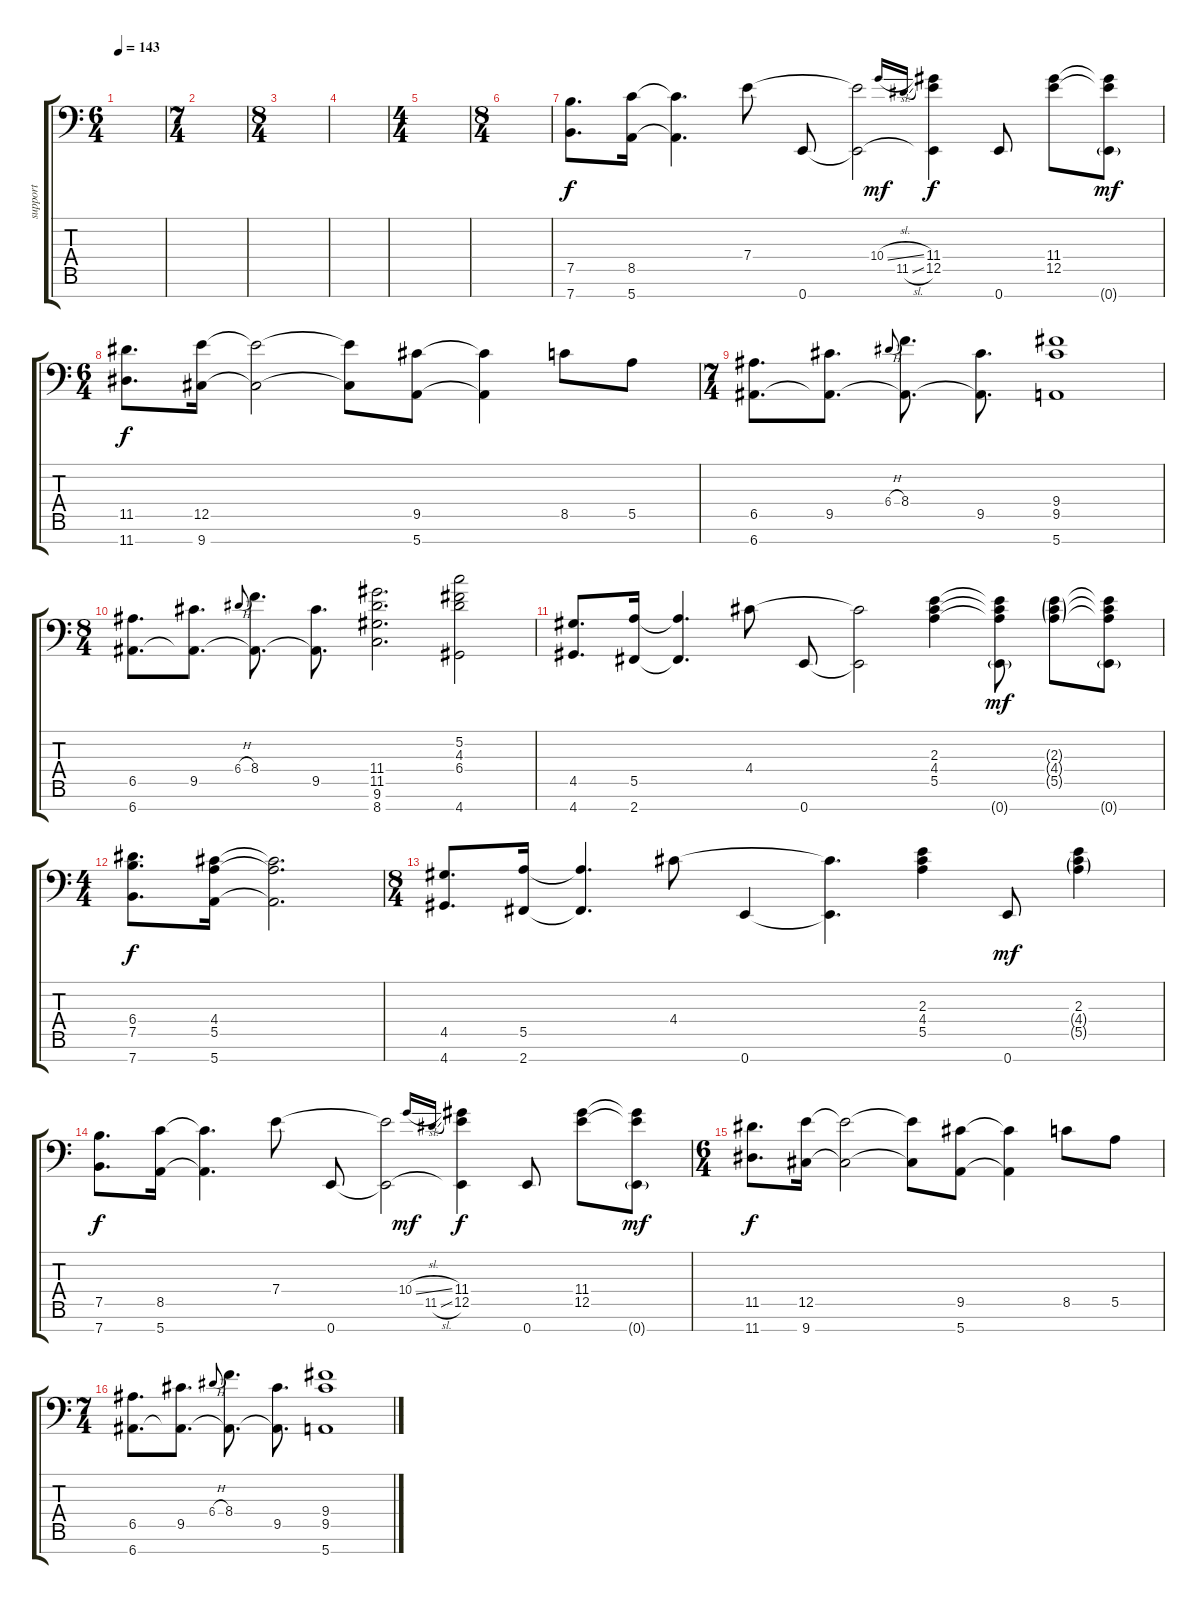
\track ("support" "support") {instrument overdrivenguitar}
\staff {score tabs}
\tuning (B3 G3 D3 A2 E2 B1 E1) {hide}
\ts (6 4)
\tempo 143
\clef f4
\ks c
|
\ts (7 4)
|
\ts (8 4)
|
|
\ts (4 4)
|
\ts (8 4)
|
(7.5 7.7).8{d dy f volume 11 instrument acousticguitarsteel} (8.5 5.7).16 (8.5{t} 5.7{t}).4{d} 7.4.8 0.7.8 (7.4{t} 0.7{t}).2 10.4{sl}.16{gr onbeat dy mf} 11.5{sl}.16{gr onbeat} (11.4 12.5 0.7{t}).4{dy f} 0.7.8 (11.4 12.5).8 (11.4{t} 12.5{t} 0.7{g}).8{dy mf} |
\ts (6 4)
(11.5 11.7).8{d dy f} (12.5 9.7).16 (12.5{t} 9.7{t}).2 (12.5{t} 9.7{t}).8 (9.5 5.7).8 (9.5{t} 5.7{t}).4 8.5.8 5.5.8 |
\ts (7 4)
(6.5 6.7).8{d} (9.5 6.7{t}).8{d} 6.4{h}.8{gr onbeat} (8.4 6.7{t}).8{d} (9.5 6.7{t}).8{d} (9.4 9.5 5.7).1 |
\ts (8 4)
(6.5 6.7).8{d} (9.5 6.7{t}).8{d} 6.4{h}.8{gr onbeat} (8.4 6.7{t}).8{d} (9.5 6.7{t}).8{d} (11.4 11.5 9.6 8.7).2{d} (5.2 4.3 6.4 4.7).2 |
(4.5 4.7).8{d} (5.5 2.7).16 (5.5{t} 2.7{t}).4{d} 4.4.8 0.7.8 (4.4{t} 0.7{t}).2 (2.3 4.4 5.5).4 (2.3{t} 4.4{t} 5.5{t} 0.7{g}).8{dy mf} (2.3{g} 4.4{g} 5.5{g}).8 (2.3{t} 4.4{t} 5.5{t} 0.7{g}).8 |
\ts (4 4)
(6.4 7.5 7.7).8{d dy f} (4.4 5.5 5.7).16 (4.4{t} 5.5{t} 5.7{t}).2{d} |
\ts (8 4)
(4.5 4.7).8{d} (5.5 2.7).16 (5.5{t} 2.7{t}).4{d} 4.4.8 0.7.4 (4.4{t} 0.7{t}).4{d} (2.3 4.4 5.5).4 0.7.8{dy mf} (2.3 4.4{g} 5.5{g}).4 |
(7.5 7.7).8{d dy f} (8.5 5.7).16 (8.5{t} 5.7{t}).4{d} 7.4.8 0.7.8 (7.4{t} 0.7{t}).2 10.4{sl}.16{gr onbeat dy mf} 11.5{sl}.16{gr onbeat} (11.4 12.5 0.7{t}).4{dy f} 0.7.8 (11.4 12.5).8 (11.4{t} 12.5{t} 0.7{g}).8{dy mf} |
\ts (6 4)
(11.5 11.7).8{d dy f} (12.5 9.7).16 (12.5{t} 9.7{t}).2 (12.5{t} 9.7{t}).8 (9.5 5.7).8 (9.5{t} 5.7{t}).4 8.5.8 5.5.8 |
\ts (7 4)
(6.5 6.7).8{d} (9.5 6.7{t}).8{d} 6.4{h}.8{gr onbeat} (8.4 6.7{t}).8{d} (9.5 6.7{t}).8{d} (9.4 9.5 5.7).1
